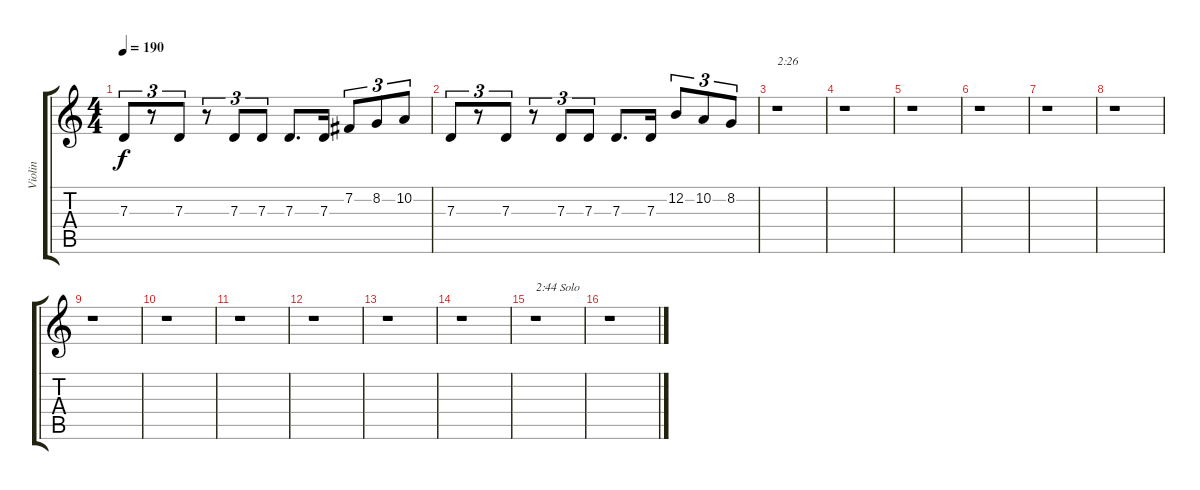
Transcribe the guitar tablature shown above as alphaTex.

\track ("Violin" "Violin") {instrument violin}
\staff {score tabs}
\tuning (E4 B3 G3 D3 A2 E2) {hide}
\ts (4 4)
\tempo 190
\clef g2
\ks c
7.3.8{tu (3 2) dy f} r.8{tu (3 2)} 7.3.8{tu (3 2)} r.8{tu (3 2)} 7.3.8{tu (3 2)} 7.3.8{tu (3 2)} 7.3.8{d} 7.3.16 7.2.8{tu (3 2)} 8.2.8{tu (3 2)} 10.2.8{tu (3 2)} |
7.3.8{tu (3 2)} r.8{tu (3 2)} 7.3.8{tu (3 2)} r.8{tu (3 2)} 7.3.8{tu (3 2)} 7.3.8{tu (3 2)} 7.3.8{d} 7.3.16 12.2.8{tu (3 2)} 10.2.8{tu (3 2)} 8.2.8{tu (3 2)} |
r.1{txt "2:26"} |
r.1 |
r.1 |
r.1 |
r.1 |
r.1 |
r.1 |
r.1 |
r.1 |
r.1 |
r.1 |
r.1 |
r.1{txt "2:44 Solo"} |
r.1
